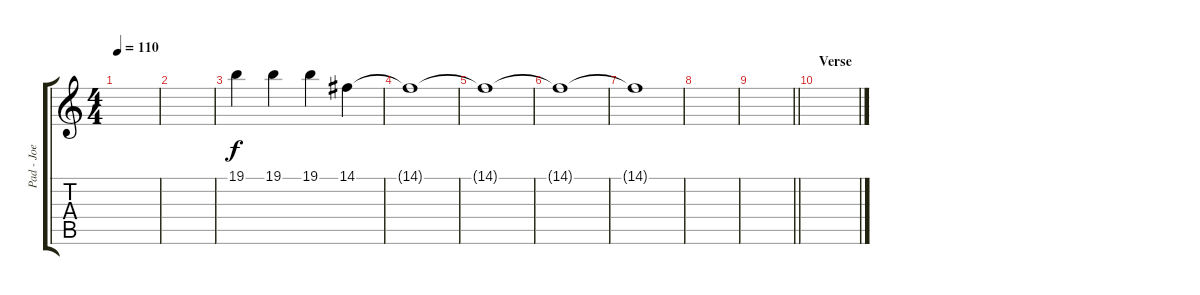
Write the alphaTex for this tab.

\track ("Pad - Joe Hahn" "Pad - Joe ") {instrument pad5bowed}
\staff {score tabs}
\tuning (E4 B3 G3 D3 A2 E2) {hide}
\ts (4 4)
\tempo 110
\clef g2
\ks c
|
|
19.1.4{volume 16 instrument fx7echoes} 19.1.4 19.1.4 14.1.4 |
14.1{t}.1{volume 14} |
14.1{t}.1{volume 12} |
14.1{t}.1{volume 10} |
14.1{t}.1 |
|
\barLineRight lightlight
|
\section ("" "Verse")
